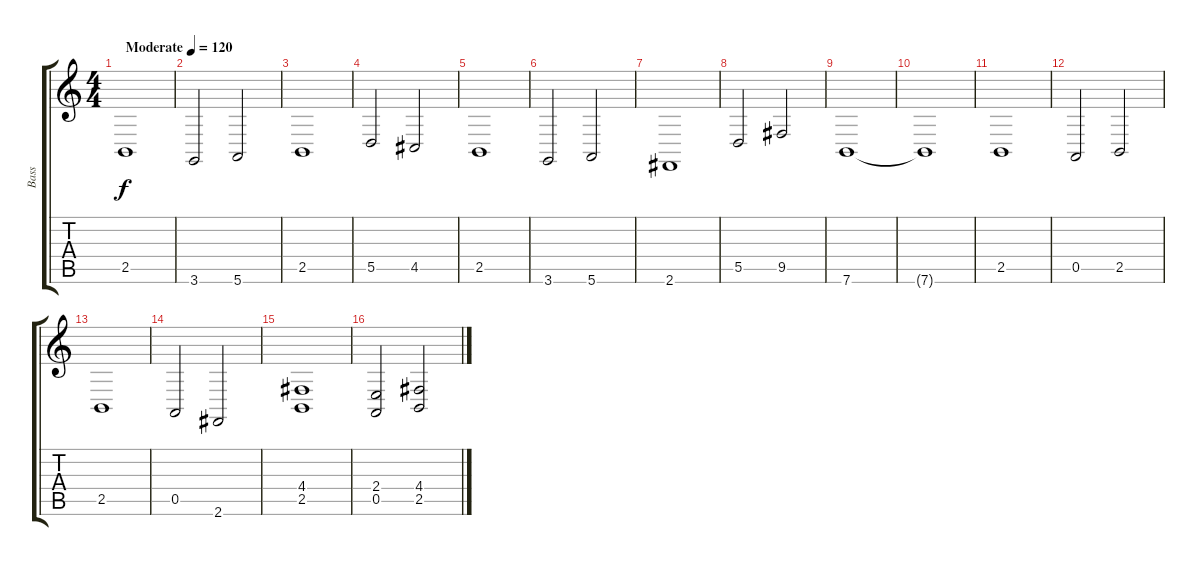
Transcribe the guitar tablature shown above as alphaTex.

\track ("Bass" "Bass") {instrument pad4choir}
\staff {score tabs}
\tuning (E4 B3 G3 D3 A2 E2) {hide}
\ts (4 4)
\tempo (120 "Moderate")
\clef g2
\ks c
2.5.1{dy f instrument pad4choir} |
3.6.2 5.6.2 |
2.5.1 |
5.5.2 4.5.2 |
2.5.1 |
3.6.2 5.6.2 |
2.6.1 |
5.5.2 9.5.2 |
7.6.1 |
7.6{t}.1 |
2.5.1 |
0.5.2 2.5.2 |
2.5.1 |
0.5.2 2.6.2 |
(4.4 2.5).1 |
(2.4 0.5).2 (4.4 2.5).2
